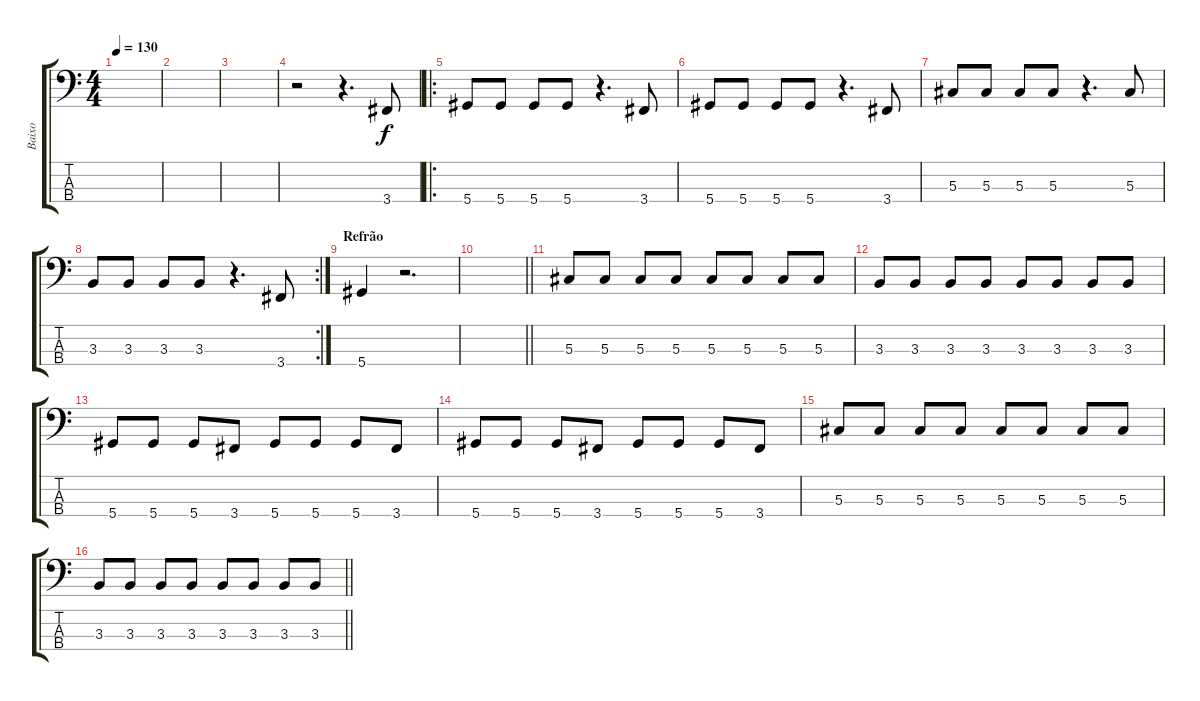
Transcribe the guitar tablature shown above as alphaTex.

\track ("Baixo" "Baixo") {instrument electricbassfinger}
\staff {score tabs}
\tuning (Gb2 Db2 Ab1 Eb1) {hide}
\ts (4 4)
\tempo 130
\clef f4
\ks c
|
|
|
r.2 r.4{d} 3.4.8 |
\ro
5.4.8 5.4.8 5.4.8 5.4.8 r.4{d} 3.4.8 |
5.4.8 5.4.8 5.4.8 5.4.8 r.4{d} 3.4.8 |
5.3.8 5.3.8 5.3.8 5.3.8 r.4{d} 5.3.8 |
\rc 2
3.3.8 3.3.8 3.3.8 3.3.8 r.4{d} 3.4.8 |
\section ("" "Refrão")
5.4.4 r.2{d} |
\barLineRight lightlight
|
5.3.8 5.3.8 5.3.8 5.3.8 5.3.8 5.3.8 5.3.8 5.3.8 |
3.3.8 3.3.8 3.3.8 3.3.8 3.3.8 3.3.8 3.3.8 3.3.8 |
5.4.8 5.4.8 5.4.8 3.4.8 5.4.8 5.4.8 5.4.8 3.4.8 |
5.4.8 5.4.8 5.4.8 3.4.8 5.4.8 5.4.8 5.4.8 3.4.8 |
5.3.8 5.3.8 5.3.8 5.3.8 5.3.8 5.3.8 5.3.8 5.3.8 |
\barLineRight lightlight
3.3.8 3.3.8 3.3.8 3.3.8 3.3.8 3.3.8 3.3.8 3.3.8
